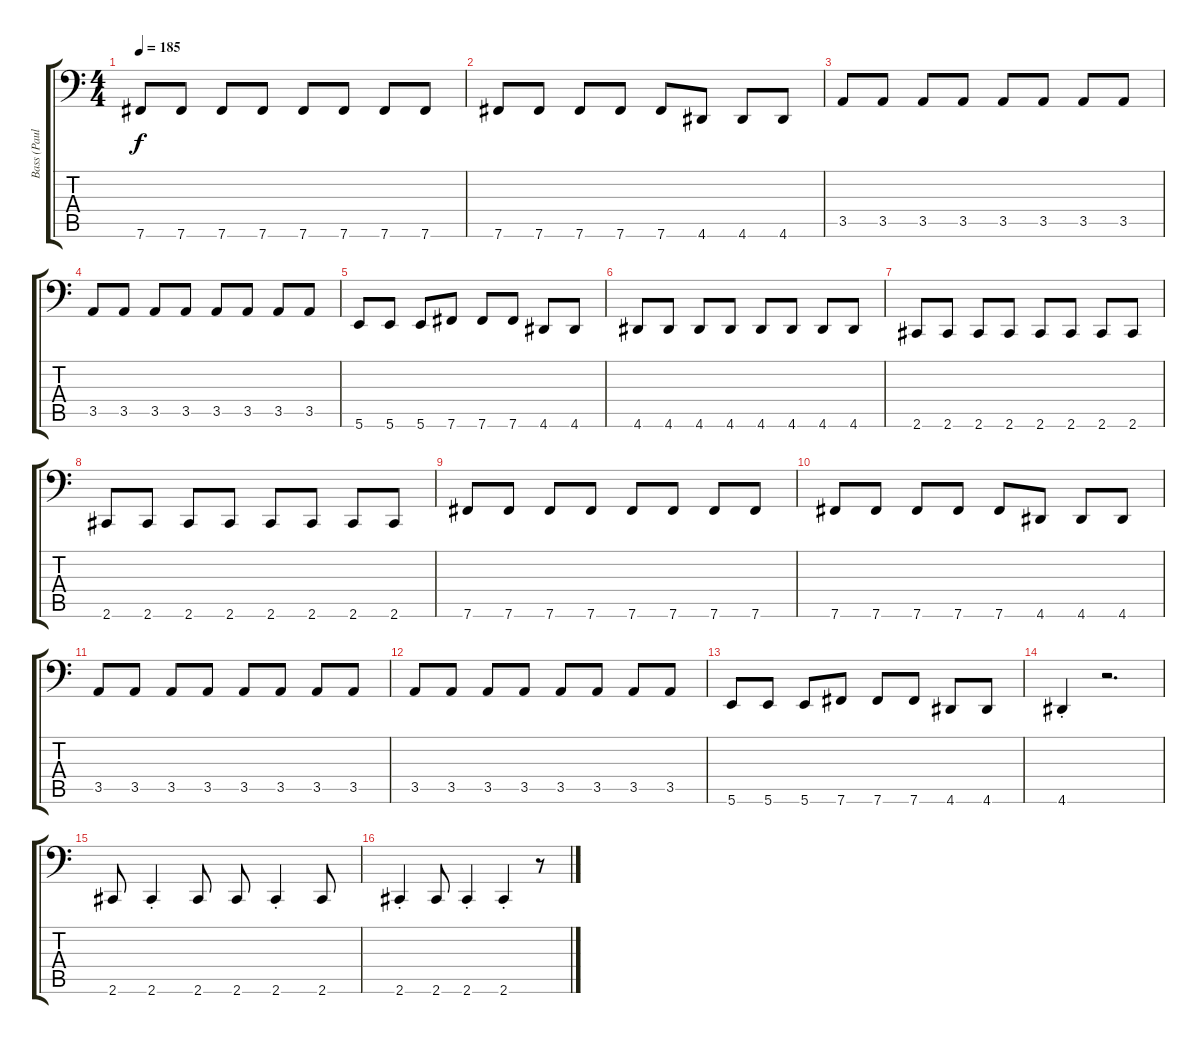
\track ("Bass (Paul)" "Bass (Paul") {instrument electricbassfinger}
\staff {score tabs}
\tuning (Db3 Ab2 E2 B1 Gb1 B0) {hide}
\ts (4 4)
\tempo 185
\clef f4
\ks c
7.6.8{dy f} 7.6.8 7.6.8 7.6.8 7.6.8 7.6.8 7.6.8 7.6.8 |
7.6.8 7.6.8 7.6.8 7.6.8 7.6.8 4.6.8 4.6.8 4.6.8 |
3.5.8 3.5.8 3.5.8 3.5.8 3.5.8 3.5.8 3.5.8 3.5.8 |
3.5.8 3.5.8 3.5.8 3.5.8 3.5.8 3.5.8 3.5.8 3.5.8 |
5.6.8 5.6.8 5.6.8 7.6.8 7.6.8 7.6.8 4.6.8 4.6.8 |
4.6.8 4.6.8 4.6.8 4.6.8 4.6.8 4.6.8 4.6.8 4.6.8 |
2.6.8 2.6.8 2.6.8 2.6.8 2.6.8 2.6.8 2.6.8 2.6.8 |
2.6.8 2.6.8 2.6.8 2.6.8 2.6.8 2.6.8 2.6.8 2.6.8 |
7.6.8 7.6.8 7.6.8 7.6.8 7.6.8 7.6.8 7.6.8 7.6.8 |
7.6.8 7.6.8 7.6.8 7.6.8 7.6.8 4.6.8 4.6.8 4.6.8 |
3.5.8 3.5.8 3.5.8 3.5.8 3.5.8 3.5.8 3.5.8 3.5.8 |
3.5.8 3.5.8 3.5.8 3.5.8 3.5.8 3.5.8 3.5.8 3.5.8 |
5.6.8 5.6.8 5.6.8 7.6.8 7.6.8 7.6.8 4.6.8 4.6.8 |
4.6{st}.4 r.2{d} |
2.6.8 2.6{st}.4 2.6.8 2.6.8 2.6{st}.4 2.6.8 |
2.6{st}.4 2.6.8 2.6{st}.4 2.6{st}.4 r.8
